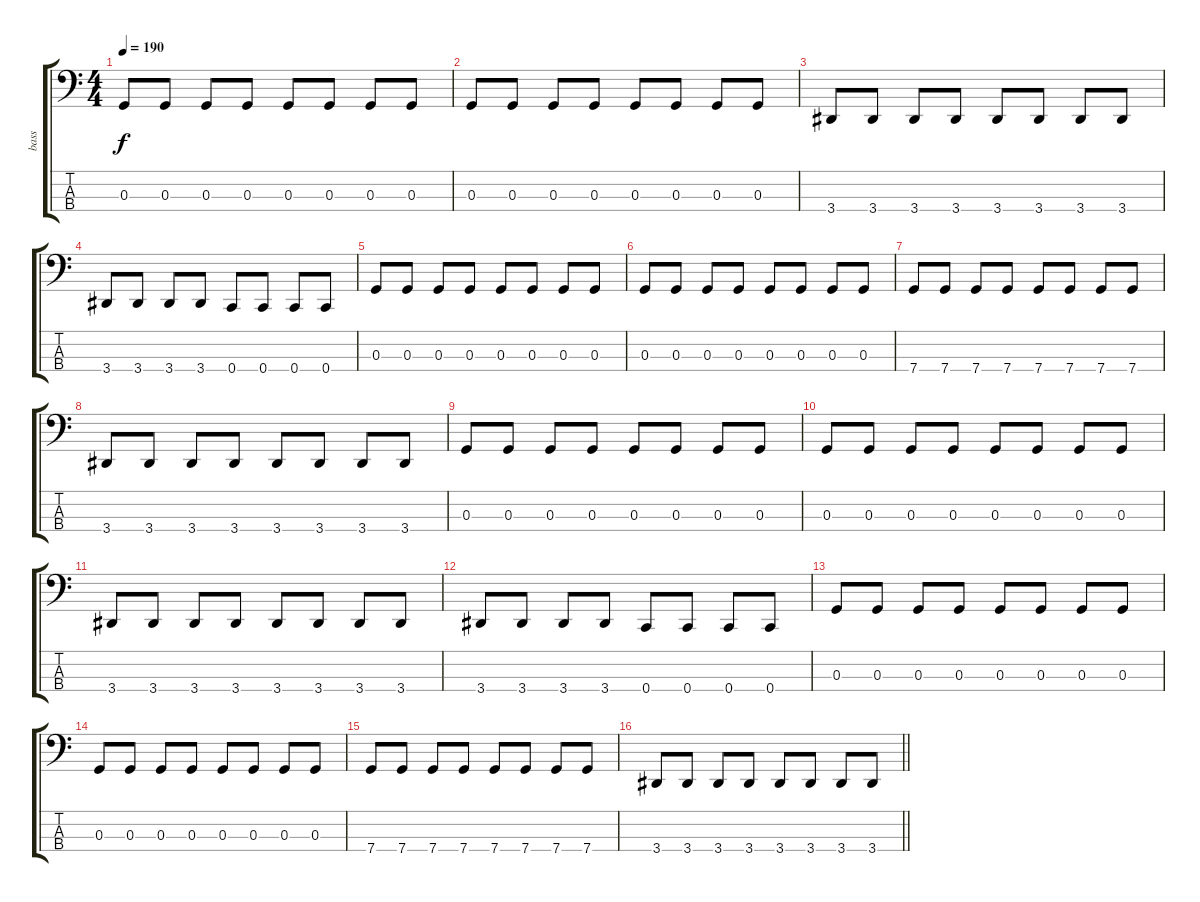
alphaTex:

\track ("bass" "bass") {instrument electricbassfinger}
\staff {score tabs}
\tuning (F2 C2 G1 C1) {hide}
\ts (4 4)
\tempo 190
\clef f4
\ks c
0.3.8{dy f} 0.3.8 0.3.8 0.3.8 0.3.8 0.3.8 0.3.8 0.3.8 |
0.3.8 0.3.8 0.3.8 0.3.8 0.3.8 0.3.8 0.3.8 0.3.8 |
3.4.8 3.4.8 3.4.8 3.4.8 3.4.8 3.4.8 3.4.8 3.4.8 |
3.4.8 3.4.8 3.4.8 3.4.8 0.4.8 0.4.8 0.4.8 0.4.8 |
0.3.8 0.3.8 0.3.8 0.3.8 0.3.8 0.3.8 0.3.8 0.3.8 |
0.3.8 0.3.8 0.3.8 0.3.8 0.3.8 0.3.8 0.3.8 0.3.8 |
7.4.8 7.4.8 7.4.8 7.4.8 7.4.8 7.4.8 7.4.8 7.4.8 |
3.4.8 3.4.8 3.4.8 3.4.8 3.4.8 3.4.8 3.4.8 3.4.8 |
0.3.8 0.3.8 0.3.8 0.3.8 0.3.8 0.3.8 0.3.8 0.3.8 |
0.3.8 0.3.8 0.3.8 0.3.8 0.3.8 0.3.8 0.3.8 0.3.8 |
3.4.8 3.4.8 3.4.8 3.4.8 3.4.8 3.4.8 3.4.8 3.4.8 |
3.4.8 3.4.8 3.4.8 3.4.8 0.4.8 0.4.8 0.4.8 0.4.8 |
0.3.8 0.3.8 0.3.8 0.3.8 0.3.8 0.3.8 0.3.8 0.3.8 |
0.3.8 0.3.8 0.3.8 0.3.8 0.3.8 0.3.8 0.3.8 0.3.8 |
7.4.8 7.4.8 7.4.8 7.4.8 7.4.8 7.4.8 7.4.8 7.4.8 |
\barLineRight lightlight
3.4.8 3.4.8 3.4.8 3.4.8 3.4.8 3.4.8 3.4.8 3.4.8
